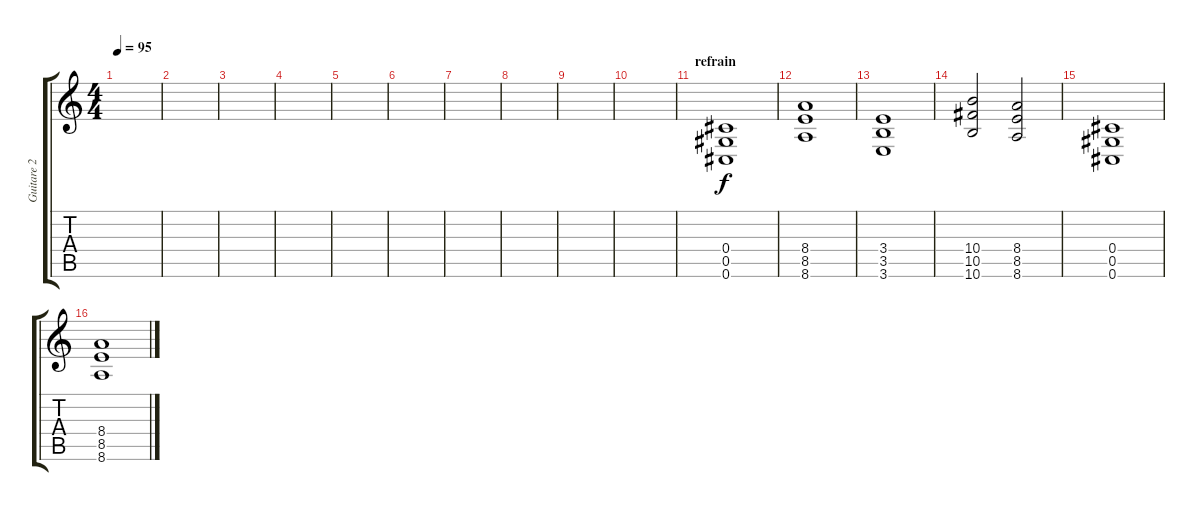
\track ("Guitare 2" "Guitare 2") {instrument distortionguitar}
\staff {score tabs}
\tuning (E4 B3 G3 Db3 Ab2 Db2) {hide}
\ts (4 4)
\tempo 95
\clef g2
\ks c
|
|
|
|
|
|
|
|
|
|
\section ("" "refrain")
(0.4 0.5 0.6).1 |
(8.4 8.5 8.6).1 |
(3.4 3.5 3.6).1 |
(10.4 10.5 10.6).2 (8.4 8.5 8.6).2 |
(0.4 0.5 0.6).1 |
(8.4 8.5 8.6).1
